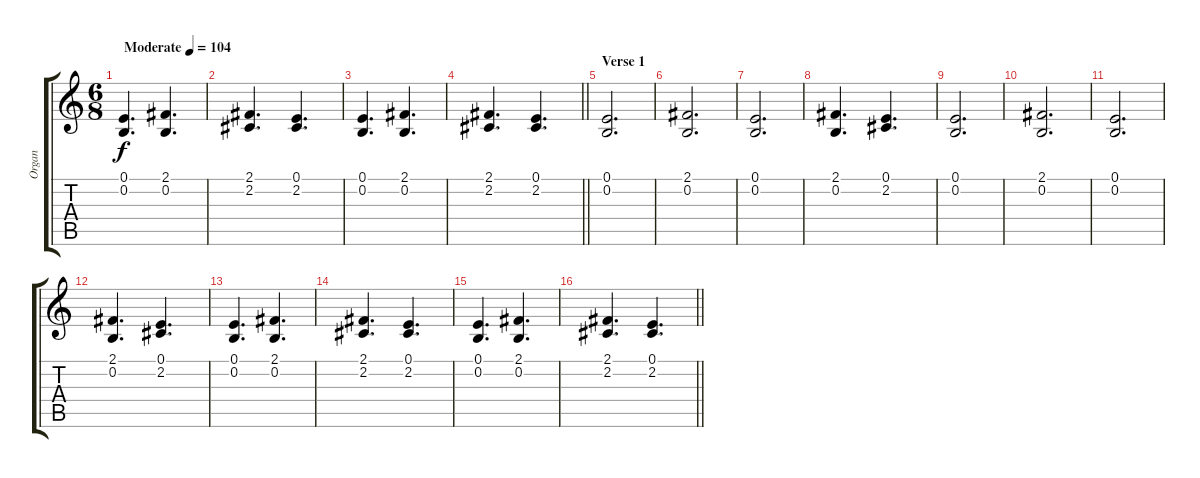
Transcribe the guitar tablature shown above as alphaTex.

\track ("Organ" "Organ") {instrument percussiveorgan}
\staff {score tabs}
\tuning (E4 B3 G3 D3 A2 E2) {hide}
\ts (6 8)
\tempo (104 "Moderate")
\clef g2
\ks c
(0.1 0.2).4{d dy f instrument percussiveorgan} (2.1 0.2).4{d} |
(2.1 2.2).4{d} (0.1 2.2).4{d} |
(0.1 0.2).4{d} (2.1 0.2).4{d} |
\barLineRight lightlight
(2.1 2.2).4{d} (0.1 2.2).4{d} |
\section ("" "Verse 1")
(0.1 0.2).2{d} |
(2.1 0.2).2{d} |
(0.1 0.2).2{d} |
(2.1 0.2).4{d} (0.1 2.2).4{d} |
(0.1 0.2).2{d} |
(2.1 0.2).2{d} |
(0.1 0.2).2{d} |
(2.1 0.2).4{d} (0.1 2.2).4{d} |
(0.1 0.2).4{d} (2.1 0.2).4{d} |
(2.1 2.2).4{d} (0.1 2.2).4{d} |
(0.1 0.2).4{d} (2.1 0.2).4{d} |
\barLineRight lightlight
(2.1 2.2).4{d} (0.1 2.2).4{d}
